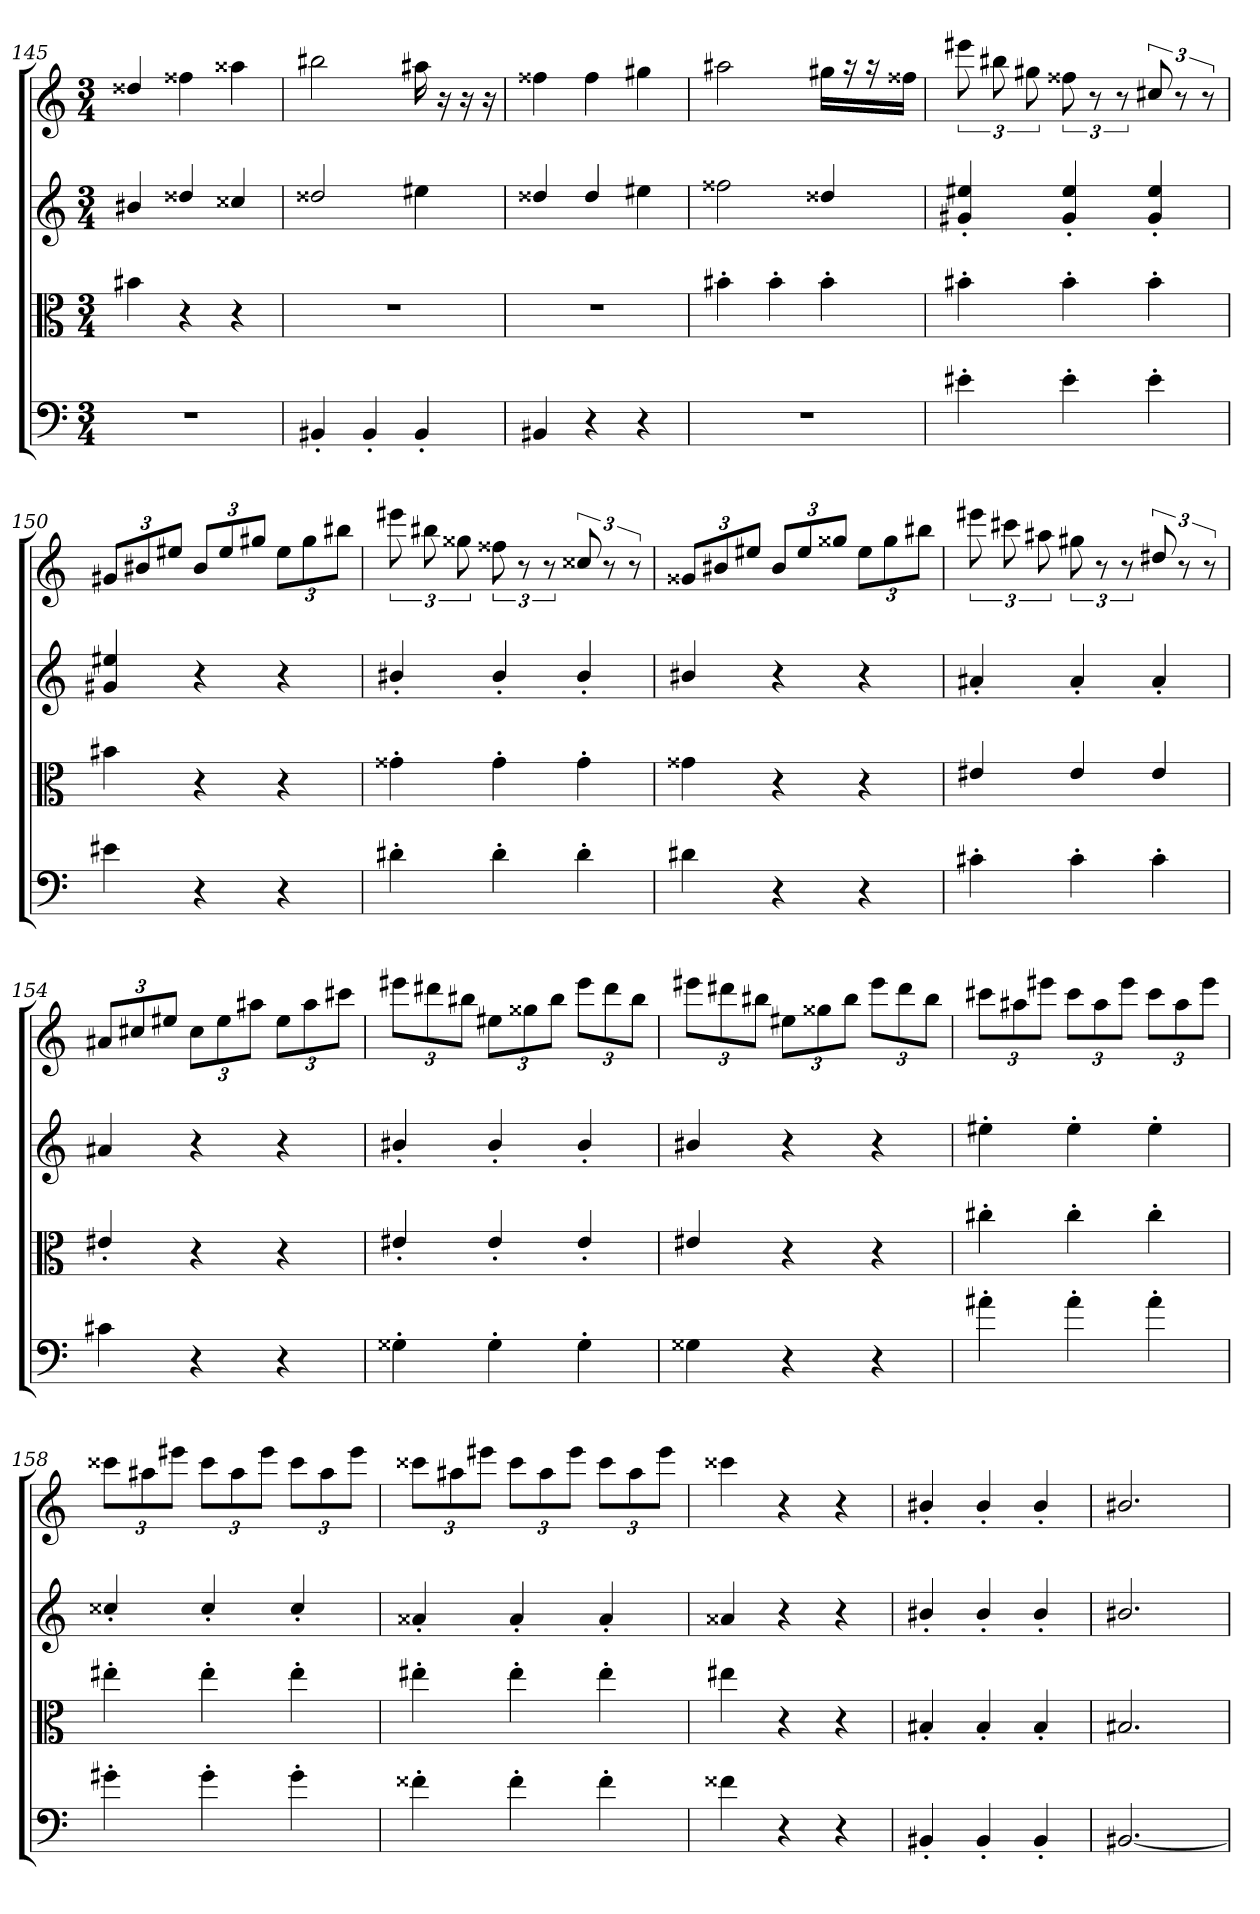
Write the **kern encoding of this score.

**kern	**kern	**kern	**kern
*part4	*part3	*part2	*part1
*staff4	*staff3	*staff2	*staff1
*clefF4	*clefC3	*clefG2	*clefG2
*k[]	*k[]	*k[]	*k[]
*M3/4	*M3/4	*M3/4	*M3/4
=145	=145	=145	=145
2.r	4b#X\	4b#X/	4dd##X/
.	4r	4dd##X/	4ff##X\
.	4r	4cc##X/	4aa##X\
=146	=146	=146	=146
4BB#X'/	2.r	2dd##X/	2bb#X\
4BB#'/	.	.	.
4BB#'/	.	4ee#X\	16aa#X\
.	.	.	16r
.	.	.	16r
.	.	.	16r
=147	=147	=147	=147
4BB#X/	2.r	4dd##X/	4ff##X\
4r	.	4dd##/	4ff##\
4r	.	4ee#X\	4gg#X\
=148	=148	=148	=148
2.r	4b#X'\	2ff##X\	2aa#X\
.	4b#'\	.	.
.	4b#'\	4dd##X/	16gg#X\LL
.	.	.	16r
.	.	.	16r
.	.	.	16ff##X\JJ
=149	=149	=149	=149
4e#X'\	4b#X'\	4g#X'/ 4ee#X'/	12eee#X\
.	.	.	12bb#X\
.	.	.	12gg#X\
4e#'\	4b#'\	4g#'/ 4ee#'/	12ff##X\
.	.	.	12r
.	.	.	12r
4e#'\	4b#'\	4g#'/ 4ee#'/	12cc#X/
.	.	.	12r
.	.	.	12r
=150	=150	=150	=150
4e#X\	4b#X\	4g#X/ 4ee#X/	12g#X/L
.	.	.	12b#X/
.	.	.	12ee#X/J
4r	4r	4r	12b#/L
.	.	.	12ee#/
.	.	.	12gg#X/J
4r	4r	4r	12ee#\L
.	.	.	12gg#\
.	.	.	12bb#X\J
=151	=151	=151	=151
4d#X'\	4g##X'\	4b#X'/	12eee#X\
.	.	.	12bb#X\
.	.	.	12gg##X\
4d#'\	4g##'\	4b#'/	12ff##X\
.	.	.	12r
.	.	.	12r
4d#'\	4g##'\	4b#'/	12cc##X/
.	.	.	12r
.	.	.	12r
=152	=152	=152	=152
4d#X\	4g##X\	4b#X/	12g##X/L
.	.	.	12b#X/
.	.	.	12ee#X/J
4r	4r	4r	12b#/L
.	.	.	12ee#/
.	.	.	12gg##X/J
4r	4r	4r	12ee#\L
.	.	.	12gg##\
.	.	.	12bb#X\J
=153	=153	=153	=153
4c#X'\	4e#X/	4a#X'/	12eee#X\
.	.	.	12ccc#X\
.	.	.	12aa#X\
4c#'\	4e#/	4a#'/	12gg#X\
.	.	.	12r
.	.	.	12r
4c#'\	4e#/	4a#'/	12dd#X/
.	.	.	12r
.	.	.	12r
=154	=154	=154	=154
4c#X\	4e#X'/	4a#X/	12a#X/L
.	.	.	12cc#X/
.	.	.	12ee#X/J
4r	4r	4r	12cc#\L
.	.	.	12ee#\
.	.	.	12aa#X\J
4r	4r	4r	12ee#\L
.	.	.	12aa#\
.	.	.	12ccc#X\J
=155	=155	=155	=155
4G##X'\	4e#X'/	4b#X'/	12eee#X\L
.	.	.	12ddd#X\
.	.	.	12bb#X\J
4G##'\	4e#'/	4b#'/	12ee#X\L
.	.	.	12gg##X\
.	.	.	12bb#\J
4G##'\	4e#'/	4b#'/	12eee#\L
.	.	.	12ddd#\
.	.	.	12bb#\J
=156	=156	=156	=156
4G##X\	4e#X/	4b#X/	12eee#X\L
.	.	.	12ddd#X\
.	.	.	12bb#X\J
4r	4r	4r	12ee#X\L
.	.	.	12gg##X\
.	.	.	12bb#\J
4r	4r	4r	12eee#\L
.	.	.	12ddd#\
.	.	.	12bb#\J
=157	=157	=157	=157
4a#X'\	4cc#X'\	4ee#X'\	12ccc#X\L
.	.	.	12aa#X\
.	.	.	12eee#X\J
4a#'\	4cc#'\	4ee#'\	12ccc#\L
.	.	.	12aa#\
.	.	.	12eee#\J
4a#'\	4cc#'\	4ee#'\	12ccc#\L
.	.	.	12aa#\
.	.	.	12eee#\J
=158	=158	=158	=158
4g#X'\	4ee#X'\	4cc##X'/	12ccc##X\L
.	.	.	12aa#X\
.	.	.	12eee#X\J
4g#'\	4ee#'\	4cc##'/	12ccc##\L
.	.	.	12aa#\
.	.	.	12eee#\J
4g#'\	4ee#'\	4cc##'/	12ccc##\L
.	.	.	12aa#\
.	.	.	12eee#\J
=159	=159	=159	=159
4f##X'\	4ee#X'\	4a##X'/	12ccc##X\L
.	.	.	12aa#X\
.	.	.	12eee#X\J
4f##'\	4ee#'\	4a##'/	12ccc##\L
.	.	.	12aa#\
.	.	.	12eee#\J
4f##'\	4ee#'\	4a##'/	12ccc##\L
.	.	.	12aa#\
.	.	.	12eee#\J
=160	=160	=160	=160
4f##X\	4ee#X\	4a##X/	4ccc##X\
4r	4r	4r	4r
4r	4r	4r	4r
=161	=161	=161	=161
4BB#X'/	4B#X'/	4b#X'/	4b#X'/
4BB#'/	4B#'/	4b#'/	4b#'/
4BB#'/	4B#'/	4b#'/	4b#'/
=162	=162	=162	=162
[2.BB#X/	2.B#X/	2.b#X/	2.b#X/
=	=	=	=
*-	*-	*-	*-
